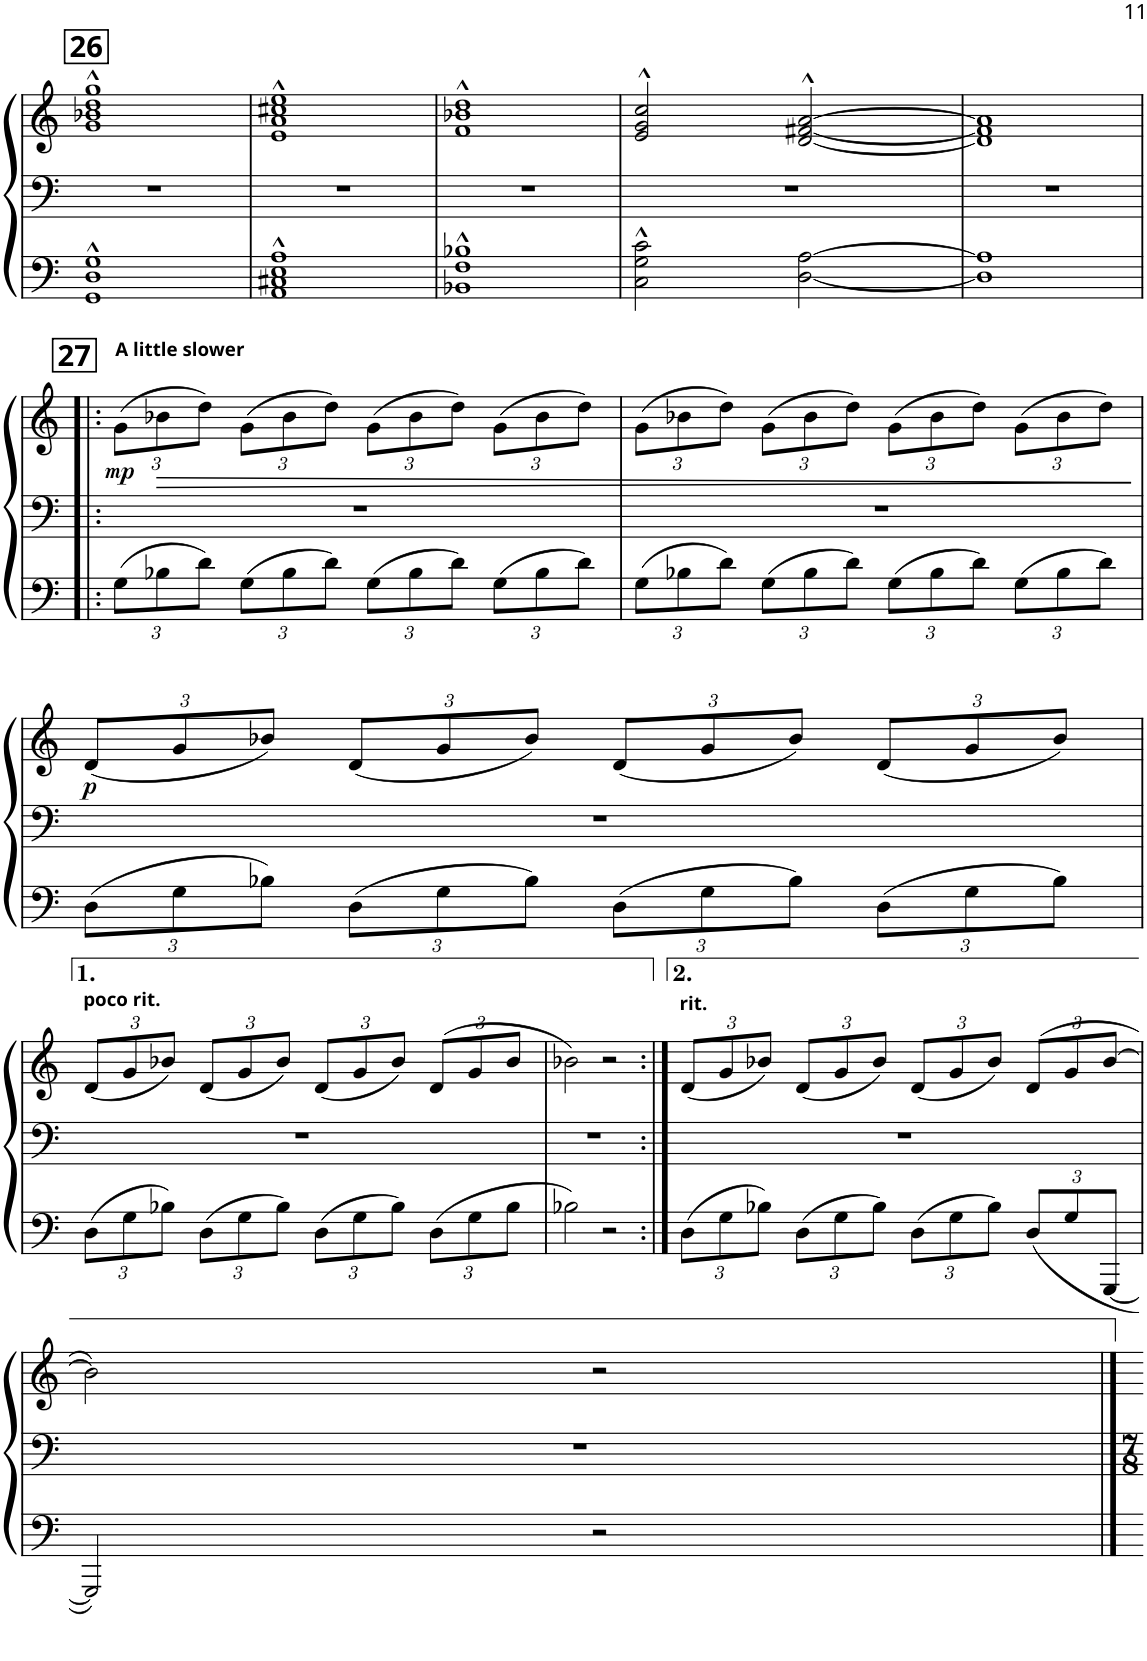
**kern	**kern	**kern	**dynam
*part1	*part1	*part1	*part1
*staff3	*staff2	*staff1	*staff1/2/3
*I"Piano	*	*	*
*I'Pno.	*	*	*
!!LO:PB:g=z
*clefF4	*clefF4	*clefG2	*
*k[]	*k[]	*k[]	*
*M4/4	*M4/4	*M4/4	*
!!LO:REH:place=s1:a:B:cj:fs=14:t=26
=102	=102	=102	=102
1GG^^ 1D^^ 1G^^	1r	1g^^ 1b-X^^ 1dd^^ 1gg^^	.
=103	=103	=103	=103
1AA^^ 1C#X^^ 1E^^ 1A^^	1r	1e^^ 1a^^ 1cc#X^^ 1ee^^	.
=104	=104	=104	=104
1BB-X^^ 1F^^ 1B-X^^	1r	1f^^ 1b-X^^ 1dd^^	.
=105	=105	=105	=105
2C\^^ 2G\^^ 2c\^^	1r	2e/^^ 2g/^^ 2cc/^^	.
[2D\ [2A\	.	[2d/^^ [2f#X/^^ [2a/^^	.
=106	=106	=106	=106
1D] 1A]	1r	1d] 1f#] 1a]	.
!!LO:LB:g=z
!!LO:REH:place=s1:a:B:cj:fs=14:t=27
=107!|:	=107!|:	=107!|:	=107!|:
*Xbrackettup	*	*Xbrackettup	*
!	!	!LO:TX:a:B:t=A little slower	!
!	!	!	!LO:DY:b
12G\L	1r	(12g\L	mp
!	!	!	!LO:HP:b
12B-X\	.	12b-X\	>
12d\J	.	12dd\J)	.
12G\L	.	(12g\L	.
12B-\	.	12b-\	.
12d\J	.	12dd\J)	.
12G\L	.	(12g\L	.
12B-\	.	12b-\	.
12d\J	.	12dd\J)	.
12G\L	.	(12g\L	.
12B-\	.	12b-\	.
12d\J	.	12dd\J)	.
=108	=108	=108	=108
12G\L	1r	(12g\L	.
12B-X\	.	12b-X\	.
12d\J	.	12dd\J)	.
12G\L	.	(12g\L	.
12B-\	.	12b-\	.
12d\J	.	12dd\J)	.
12G\L	.	(12g\L	.
12B-\	.	12b-\	.
12d\J	.	12dd\J)	.
12G\L	.	(12g\L	.
12B-\	.	12b-\	.
12d\J	.	12dd\J)	.
.	.	.	]
!!LO:LB:g=z
=109	=109	=109	=109
!	!	!	!LO:DY:b
12D\L	1r	(12d/L	p
12G\	.	12g/	.
12B-X\J	.	12b-X/J)	.
12D\L	.	(12d/L	.
12G\	.	12g/	.
12B-\J	.	12b-/J)	.
12D\L	.	(12d/L	.
12G\	.	12g/	.
12B-\J	.	12b-/J)	.
12D\L	.	(12d/L	.
12G\	.	12g/	.
12B-\J	.	12b-/J)	.
!!LO:LB:g=z
=110	=110	=110	=110
!	!	!LO:TX:a:B:t=poco rit.	!
12D\L	1r	(12d/L	.
12G\	.	12g/	.
12B-X\J	.	12b-X/J)	.
12D\L	.	(12d/L	.
12G\	.	12g/	.
12B-\J	.	12b-/J)	.
12D\L	.	(12d/L	.
12G\	.	12g/	.
12B-\J	.	12b-/J)	.
12D\L	.	(12d/L	.
12G\	.	12g/	.
12B-\J	.	12b-/J	.
=111	=111	=111	=111
2B-X\	1r	2b-X\)	.
2r	.	2r	.
=112:|!	=112:|!	=112:|!	=112:|!
!	!	!LO:TX:a:B:t=rit.	!
12D\L	1r	(12d/L	.
12G\	.	12g/	.
12B-X\J	.	12b-X/J)	.
12D\L	.	(12d/L	.
12G\	.	12g/	.
12B-\J	.	12b-/J)	.
12D\L	.	(12d/L	.
12G\	.	12g/	.
12B-\J	.	12b-/J)	.
12D/L	.	(12d/L	.
12G/	.	12g/	.
[12GGG/J	.	[12b-/J	.
!!LO:LB:g=z
=113	=113	=113	=113
2GGG/]	1r	2b-\])	.
2r	.	2r	.
==	==	==	==
*-	*-	*-	*-
